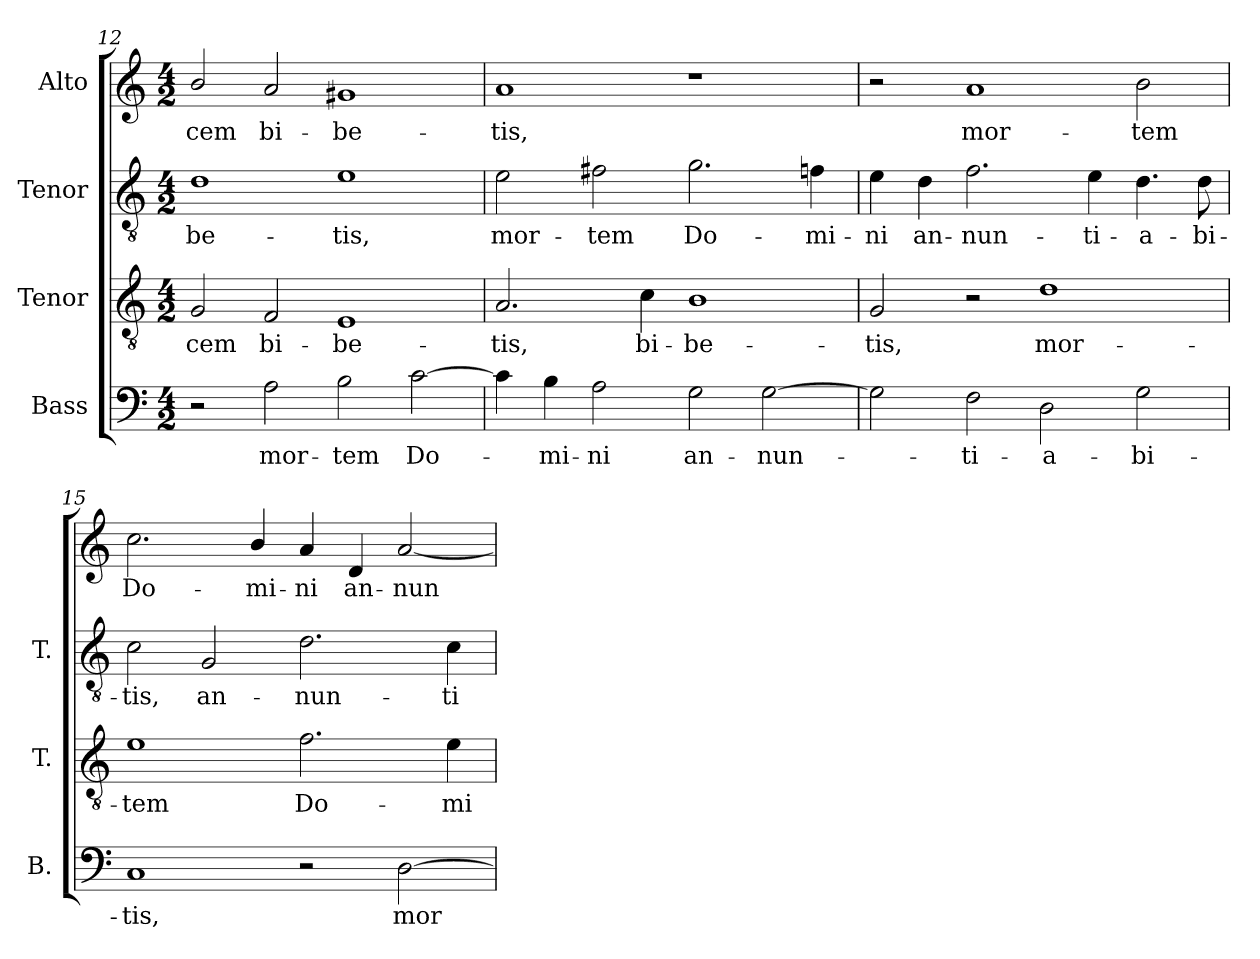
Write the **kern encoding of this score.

**kern	**text	**kern	**text	**kern	**text	**kern	**text
*part4	*part4	*part3	*part3	*part2	*part2	*part1	*part1
*staff4	*staff4	*staff3	*staff3	*staff2	*staff2	*staff1	*staff1
*I"Bass	*	*I"Tenor	*	*I"Tenor	*	*I"Alto	*
*I'B.	*	*I'T.	*	*I'T.	*	*	*
*clefF4	*	*clefGv2	*	*clefGv2	*	*clefG2	*
*	*	*ITrd7c12	*	*ITrd7c12	*	*	*
*k[]	*	*k[]	*	*k[]	*	*k[]	*
*C:	*	*C:	*	*C:	*	*C:	*
*M4/2	*	*M4/2	*	*M4/2	*	*M4/2	*
=12	=12	=12	=12	=12	=12	=12	=12
!	!	!	!LO:LY:b:color=#000000	!	!	!	!
!	!	!	!	!	!LO:LY:b:color=#000000	!	!
!	!	!	!	!	!	!	!LO:LY:b:color=#000000
2r	.	2GGi/	-cem	1Di	-be-	2bi/	-cem
!	!LO:LY:b:color=#000000	!	!	!	!	!	!
!	!	!	!LO:LY:b:color=#000000	!	!	!	!
!	!	!	!	!	!	!	!LO:LY:b:color=#000000
2Ai\	mor-	2FFi/	bi-	.	.	2ai/	bi-
!	!LO:LY:b:color=#000000	!	!	!	!	!	!
!	!	!	!LO:LY:b:color=#000000	!	!	!	!
!	!	!	!	!	!LO:LY:b:color=#000000	!	!
!	!	!	!	!	!	!	!LO:LY:b:color=#000000
2Bi\	-tem	1EEi	-be-	1Ei	-tis,	1g#Xi	-be-
!	!LO:LY:b:color=#000000	!	!	!	!	!	!
[2ci\	Do-	.	.	.	.	.	.
=13	=13	=13	=13	=13	=13	=13	=13
!	!	!	!LO:LY:b:color=#000000	!	!	!	!
!	!	!	!	!	!LO:LY:b:color=#000000	!	!
!	!	!	!	!	!	!	!LO:LY:b:color=#000000
4ci\]	.	2.AAi/	-tis,	2Ei\	mor-	1ai	-tis,
!	!LO:LY:b:color=#000000	!	!	!	!	!	!
4Bi\	-mi-	.	.	.	.	.	.
!	!LO:LY:b:color=#000000	!	!	!	!	!	!
!	!	!	!	!	!LO:LY:b:color=#000000	!	!
2Ai\	-ni	.	.	2F#Xi\	-tem	.	.
!	!	!	!LO:LY:b:color=#000000	!	!	!	!
.	.	4Ci\	bi-	.	.	.	.
!	!LO:LY:b:color=#000000	!	!	!	!	!	!
!	!	!	!LO:LY:b:color=#000000	!	!	!	!
!	!	!	!	!	!LO:LY:b:color=#000000	!	!
2Gi\	an-	1BBi	-be-	2.Gi\	Do-	1r	.
!	!LO:LY:b:color=#000000	!	!	!	!	!	!
[2Gi\	-nun-	.	.	.	.	.	.
!	!	!	!	!	!LO:LY:b:color=#000000	!	!
.	.	.	.	4Fni\	-mi-	.	.
=14	=14	=14	=14	=14	=14	=14	=14
!	!	!	!LO:LY:b:color=#000000	!	!	!	!
!	!	!	!	!	!LO:LY:b:color=#000000	!	!
2Gi\]	.	2GGi/	-tis,	4Ei\	-ni	2r	.
!	!	!	!	!	!LO:LY:b:color=#000000	!	!
.	.	.	.	4Di\	an-	.	.
!	!LO:LY:b:color=#000000	!	!	!	!	!	!
!	!	!	!	!	!LO:LY:b:color=#000000	!	!
!	!	!	!	!	!	!	!LO:LY:b:color=#000000
2Fi\	-ti-	2r	.	2.Fi\	-nun-	1ai	mor-
!	!LO:LY:b:color=#000000	!	!	!	!	!	!
!	!	!	!LO:LY:b:color=#000000	!	!	!	!
2Di\	-a-	1Di	mor-	.	.	.	.
!	!	!	!	!	!LO:LY:b:color=#000000	!	!
.	.	.	.	4Ei\	-ti-	.	.
!	!LO:LY:b:color=#000000	!	!	!	!	!	!
!	!	!	!	!	!LO:LY:b:color=#000000	!	!
!	!	!	!	!	!	!	!LO:LY:b:color=#000000
2Gi\	-bi-	.	.	4.Di\	-a-	2bi\	-tem
!	!	!	!	!	!LO:LY:b:color=#000000	!	!
.	.	.	.	8Di\	-bi-	.	.
!!LO:LB:g=z
=15	=15	=15	=15	=15	=15	=15	=15
!	!LO:LY:b:color=#000000	!	!	!	!	!	!
!	!	!	!LO:LY:b:color=#000000	!	!	!	!
!	!	!	!	!	!LO:LY:b:color=#000000	!	!
!	!	!	!	!	!	!	!LO:LY:b:color=#000000
1Ci	-tis,	1Ei	-tem	2Ci\	-tis,	2.cci\	Do-
!	!	!	!	!	!LO:LY:b:color=#000000	!	!
.	.	.	.	2GGi/	an-	.	.
!	!	!	!	!	!	!	!LO:LY:b:color=#000000
.	.	.	.	.	.	4bi/	-mi-
!	!	!	!LO:LY:b:color=#000000	!	!	!	!
!	!	!	!	!	!LO:LY:b:color=#000000	!	!
!	!	!	!	!	!	!	!LO:LY:b:color=#000000
2r	.	2.Fi\	Do-	2.Di\	-nun-	4ai/	-ni
!	!	!	!	!	!	!	!LO:LY:b:color=#000000
.	.	.	.	.	.	4di/	an-
!	!LO:LY:b:color=#000000	!	!	!	!	!	!
!	!	!	!	!	!	!	!LO:LY:b:color=#000000
[2Di\	mor-	.	.	.	.	[2ai/	-nun-
!	!	!	!LO:LY:b:color=#000000	!	!	!	!
!	!	!	!	!	!LO:LY:b:color=#000000	!	!
.	.	4Ei\	-mi-	4Ci\	-ti-	.	.
=	=	=	=	=	=	=	=
*-	*-	*-	*-	*-	*-	*-	*-
